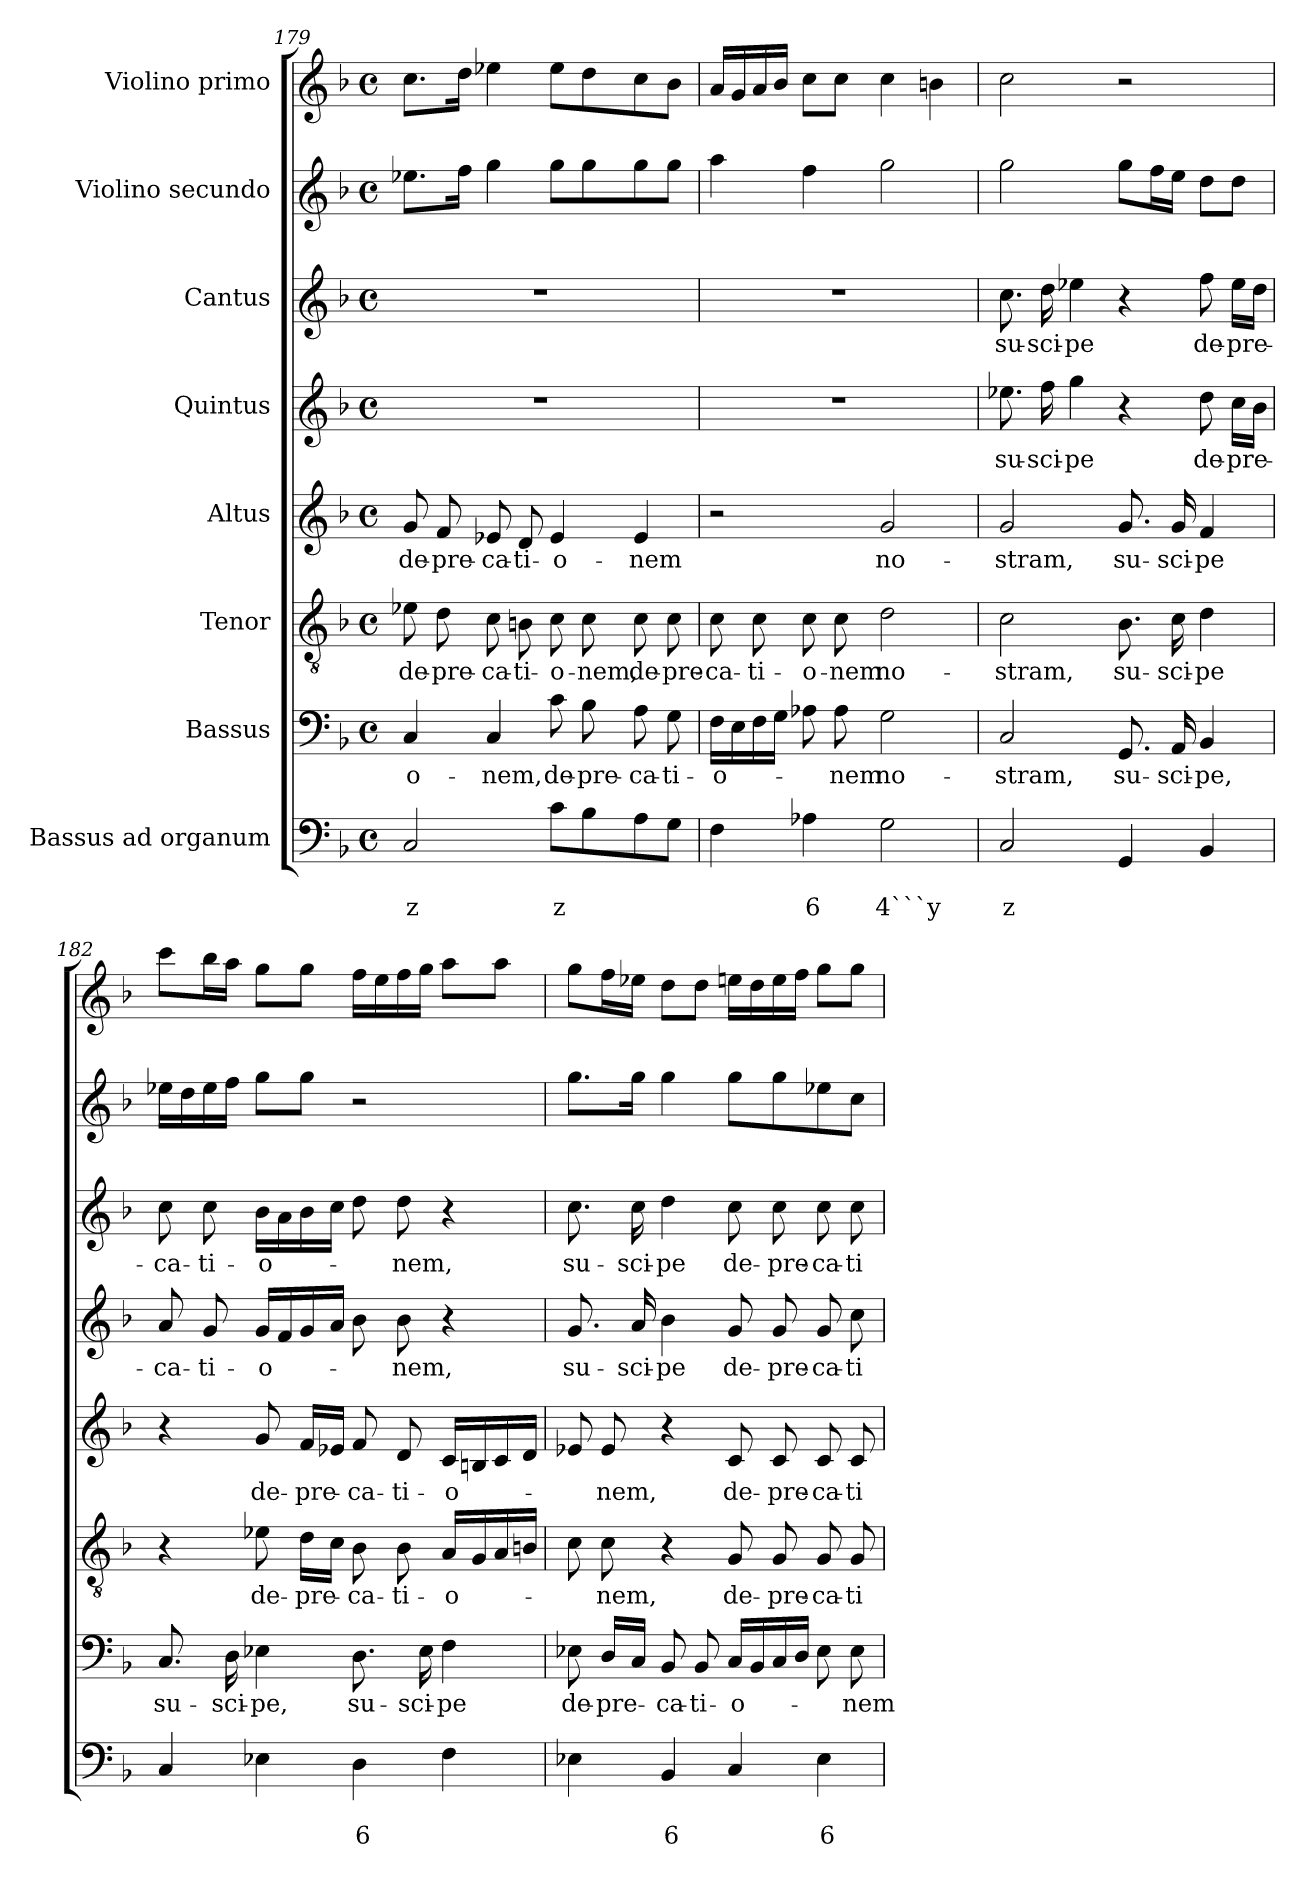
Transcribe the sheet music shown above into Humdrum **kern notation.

**kern	**text	**text	**kern	**text	**kern	**text	**kern	**text	**kern	**text	**kern	**text	**kern	**kern
*part8	*part8	*part8	*part7	*part7	*part6	*part6	*part5	*part5	*part4	*part4	*part3	*part3	*part2	*part1
*staff8	*staff8	*staff8	*staff7	*staff7	*staff6	*staff6	*staff5	*staff5	*staff4	*staff4	*staff3	*staff3	*staff2	*staff1
*I"Bassus ad  organum	*	*	*I"Bassus	*	*I"Tenor	*	*I"Altus	*	*I"Quintus	*	*I"Cantus	*	*I"Violino secundo	*I"Violino primo
!!LO:LB:g=z
*clefF4	*	*	*clefF4	*	*clefGv2	*	*clefG2	*	*clefG2	*	*clefG2	*	*clefG2	*clefG2
*k[b-]	*	*	*k[b-]	*	*k[b-]	*	*k[b-]	*	*k[b-]	*	*k[b-]	*	*k[b-]	*k[b-]
*F:	*	*	*F:	*	*F:	*	*F:	*	*F:	*	*F:	*	*F:	*F:
*M4/4	*	*	*M4/4	*	*M4/4	*	*M4/4	*	*M4/4	*	*M4/4	*	*M4/4	*M4/4
*met(c)	*	*	*met(c)	*	*met(c)	*	*met(c)	*	*met(c)	*	*met(c)	*	*met(c)	*met(c)
=179	=179	=179	=179	=179	=179	=179	=179	=179	=179	=179	=179	=179	=179	=179
!	!	!LO:LY:b	!	!LO:LY:b	!	!LO:LY:b	!	!LO:LY:b	!	!	!	!	!	!
2C/	.	z	4C/	-o-	8e-X\	de-	8g/	de-	1r	.	1r	.	8.ee-X\L	8.cc\L
!	!	!	!	!	!	!LO:LY:b	!	!LO:LY:b	!	!	!	!	!	!
.	.	.	.	.	8d\	-pre-	8f/	-pre-	.	.	.	.	.	.
.	.	.	.	.	.	.	.	.	.	.	.	.	16ff\Jk	16dd\Jk
!	!	!	!	!LO:LY:b	!	!LO:LY:b	!	!LO:LY:b	!	!	!	!	!	!
.	.	.	4C/	-nem,	8c\	-ca-	8e-X/	-ca-	.	.	.	.	4gg\	4ee-X\
!	!	!	!	!	!	!LO:LY:b	!	!LO:LY:b	!	!	!	!	!	!
.	.	.	.	.	8Bn\	-ti-	8d/	-ti-	.	.	.	.	.	.
!	!	!LO:LY:b	!	!LO:LY:b	!	!LO:LY:b	!	!LO:LY:b	!	!	!	!	!	!
8c\L	.	z	8c\	de-	8c\	-o-	4e-/	-o-	.	.	.	.	8gg\L	8ee-\L
!	!	!	!	!LO:LY:b	!	!LO:LY:b	!	!	!	!	!	!	!	!
8B-\	.	.	8B-\	-pre-	8c\	-nem,	.	.	.	.	.	.	8gg\	8dd\
!	!	!	!	!LO:LY:b	!	!LO:LY:b	!	!LO:LY:b	!	!	!	!	!	!
8A\	.	.	8A\	-ca-	8c\	de-	4e-/	-nem	.	.	.	.	8gg\	8cc\
!	!	!	!	!LO:LY:b	!	!LO:LY:b	!	!	!	!	!	!	!	!
8G\J	.	.	8G\	-ti-	8c\	-pre-	.	.	.	.	.	.	8gg\J	8b-\J
=180	=180	=180	=180	=180	=180	=180	=180	=180	=180	=180	=180	=180	=180	=180
!	!	!	!	!LO:LY:b	!	!LO:LY:b	!	!	!	!	!	!	!	!
4F\	.	.	16F\LL	-o-	8c\	-ca-	2r	.	1r	.	1r	.	4aa\	16a/LL
.	.	.	16E\	.	.	.	.	.	.	.	.	.	.	16g/
!	!	!	!	!	!	!LO:LY:b	!	!	!	!	!	!	!	!
.	.	.	16F\	.	8c\	-ti-	.	.	.	.	.	.	.	16a/
.	.	.	16G\JJ	.	.	.	.	.	.	.	.	.	.	16b-/JJ
!	!	!LO:LY:b	!	!	!	!LO:LY:b	!	!	!	!	!	!	!	!
4A-X\	.	6	8A-X\	.	8c\	-o-	.	.	.	.	.	.	4ff\	8cc\L
!	!	!	!	!LO:LY:b	!	!LO:LY:b	!	!	!	!	!	!	!	!
.	.	.	8A-\	-nem	8c\	-nem	.	.	.	.	.	.	.	8cc\J
!	!	!LO:LY:b	!	!LO:LY:b	!	!LO:LY:b	!	!LO:LY:b	!	!	!	!	!	!
2G\	.	4```y	2G\	no-	2d\	no-	2g/	no-	.	.	.	.	2gg\	4cc\
.	.	.	.	.	.	.	.	.	.	.	.	.	.	4bn\
=181	=181	=181	=181	=181	=181	=181	=181	=181	=181	=181	=181	=181	=181	=181
!	!	!LO:LY:b	!	!LO:LY:b	!	!LO:LY:b	!	!LO:LY:b	!	!LO:LY:b	!	!LO:LY:b	!	!
2C/	.	z	2C/	-stram,	2c\	-stram,	2g/	-stram,	8.ee-X\	su-	8.cc\	su-	2gg\	2cc\
!	!	!	!	!	!	!	!	!	!	!LO:LY:b	!	!LO:LY:b	!	!
.	.	.	.	.	.	.	.	.	16ff\	-sci-	16dd\	-sci-	.	.
!	!	!	!	!	!	!	!	!	!	!LO:LY:b	!	!LO:LY:b	!	!
.	.	.	.	.	.	.	.	.	4gg\	-pe	4ee-X\	-pe	.	.
!	!	!	!	!LO:LY:b	!	!LO:LY:b	!	!LO:LY:b	!	!	!	!	!	!
4GG/	.	.	8.GG/	su-	8.B-\	su-	8.g/	su-	4r	.	4r	.	8gg\L	2r
.	.	.	.	.	.	.	.	.	.	.	.	.	16ff\L	.
!	!	!	!	!LO:LY:b	!	!LO:LY:b	!	!LO:LY:b	!	!	!	!	!	!
.	.	.	16AA/	-sci-	16c\	-sci-	16g/	-sci-	.	.	.	.	16ee\JJ	.
!	!	!	!	!LO:LY:b	!	!LO:LY:b	!	!LO:LY:b	!	!LO:LY:b	!	!LO:LY:b	!	!
4BB-/	.	.	4BB-/	-pe,	4d\	-pe	4f/	-pe	8dd\	de-	8ff\	de-	8dd\L	.
!	!	!	!	!	!	!	!	!	!	!LO:LY:b	!	!LO:LY:b	!	!
.	.	.	.	.	.	.	.	.	16cc\LL	-pre-	16ee-\LL	-pre-	8dd\J	.
.	.	.	.	.	.	.	.	.	16b-\JJ	.	16dd\JJ	.	.	.
=182	=182	=182	=182	=182	=182	=182	=182	=182	=182	=182	=182	=182	=182	=182
!	!	!	!	!LO:LY:b	!	!	!	!	!	!LO:LY:b	!	!LO:LY:b	!	!
4C/	.	.	8.C/	su-	4r	.	4r	.	8a/	-ca-	8cc\	-ca-	16ee-X\LL	8ccc\L
.	.	.	.	.	.	.	.	.	.	.	.	.	16dd\	.
!	!	!	!	!	!	!	!	!	!	!LO:LY:b	!	!LO:LY:b	!	!
.	.	.	.	.	.	.	.	.	8g/	-ti-	8cc\	-ti-	16ee-\	16bb-\L
!	!	!	!	!LO:LY:b	!	!	!	!	!	!	!	!	!	!
.	.	.	16D\	-sci-	.	.	.	.	.	.	.	.	16ff\JJ	16aa\JJ
!	!	!	!	!LO:LY:b	!	!LO:LY:b	!	!LO:LY:b	!	!LO:LY:b	!	!LO:LY:b	!	!
4E-X\	.	.	4E-X\	-pe,	8e-X\	de-	8g/	de-	16g/LL	-o-	16b-\LL	-o-	8gg\L	8gg\L
.	.	.	.	.	.	.	.	.	16f/	.	16a\	.	.	.
!	!	!	!	!	!	!LO:LY:b	!	!LO:LY:b	!	!	!	!	!	!
.	.	.	.	.	16d\LL	-pre-	16f/LL	-pre-	16g/	.	16b-\	.	8gg\J	8gg\J
.	.	.	.	.	16c\JJ	.	16e-X/JJ	.	16a/JJ	.	16cc\JJ	.	.	.
!	!	!LO:LY:b	!	!LO:LY:b	!	!LO:LY:b	!	!LO:LY:b	!	!	!	!	!	!
4D\	.	6	8.D\	su-	8B-\	-ca-	8f/	-ca-	8b-\	.	8dd\	.	2r	16ff\LL
.	.	.	.	.	.	.	.	.	.	.	.	.	.	16ee\
!	!	!	!	!	!	!LO:LY:b	!	!LO:LY:b	!	!LO:LY:b	!	!LO:LY:b	!	!
.	.	.	.	.	8B-\	-ti-	8d/	-ti-	8b-\	-nem,	8dd\	-nem,	.	16ff\
!	!	!	!	!LO:LY:b	!	!	!	!	!	!	!	!	!	!
.	.	.	16E-\	-sci-	.	.	.	.	.	.	.	.	.	16gg\JJ
!	!	!	!	!LO:LY:b	!	!LO:LY:b	!	!LO:LY:b	!	!	!	!	!	!
4F\	.	.	4F\	-pe	16A/LL	-o-	16c/LL	-o-	4r	.	4r	.	.	8aa\L
.	.	.	.	.	16G/	.	16Bn/	.	.	.	.	.	.	.
.	.	.	.	.	16A/	.	16c/	.	.	.	.	.	.	8aa\J
.	.	.	.	.	16Bn/JJ	.	16d/JJ	.	.	.	.	.	.	.
!!LO:PB:g=z
=183	=183	=183	=183	=183	=183	=183	=183	=183	=183	=183	=183	=183	=183	=183
!	!	!	!	!LO:LY:b	!	!	!	!	!	!LO:LY:b	!	!LO:LY:b	!	!
4E-X\	.	.	8E-X\	de-	8c\	.	8e-X/	.	8.g/	su-	8.cc\	su-	8.gg\L	8gg\L
!	!	!	!	!LO:LY:b	!	!LO:LY:b	!	!LO:LY:b	!	!	!	!	!	!
.	.	.	16D/LL	-pre-	8c\	-nem,	8e-/	-nem,	.	.	.	.	.	16ff\L
!	!	!	!	!	!	!	!	!	!	!LO:LY:b	!	!LO:LY:b	!	!
.	.	.	16C/JJ	.	.	.	.	.	16a/	-sci-	16cc\	-sci-	16gg\Jk	16ee-X\JJ
!	!	!LO:LY:b	!	!LO:LY:b	!	!	!	!	!	!LO:LY:b	!	!LO:LY:b	!	!
4BB-/	.	6	8BB-/	-ca-	4r	.	4r	.	4b-\	-pe	4dd\	-pe	4gg\	8dd\L
!	!	!	!	!LO:LY:b	!	!	!	!	!	!	!	!	!	!
.	.	.	8BB-/	-ti-	.	.	.	.	.	.	.	.	.	8dd\J
!	!	!	!	!LO:LY:b	!	!LO:LY:b	!	!LO:LY:b	!	!LO:LY:b	!	!LO:LY:b	!	!
4C/	.	.	16C/LL	-o-	8G/	de-	8c/	de-	8g/	de-	8cc\	de-	8gg\L	16een\LL
.	.	.	16BB-/	.	.	.	.	.	.	.	.	.	.	16dd\
!	!	!	!	!	!	!LO:LY:b	!	!LO:LY:b	!	!LO:LY:b	!	!LO:LY:b	!	!
.	.	.	16C/	.	8G/	-pre-	8c/	-pre-	8g/	-pre-	8cc\	-pre-	8gg\	16ee\
.	.	.	16D/JJ	.	.	.	.	.	.	.	.	.	.	16ff\JJ
!	!	!LO:LY:b	!	!	!	!LO:LY:b	!	!LO:LY:b	!	!LO:LY:b	!	!LO:LY:b	!	!
4E-\	.	6	8E-\	.	8G/	-ca-	8c/	-ca-	8g/	-ca-	8cc\	-ca-	8ee-X\	8gg\L
!	!	!	!	!LO:LY:b	!	!LO:LY:b	!	!LO:LY:b	!	!LO:LY:b	!	!LO:LY:b	!	!
.	.	.	8E-\	-nem	8G/	-ti-	8c/	-ti-	8cc\	-ti-	8cc\	-ti-	8cc\J	8gg\J
=	=	=	=	=	=	=	=	=	=	=	=	=	=	=
*-	*-	*-	*-	*-	*-	*-	*-	*-	*-	*-	*-	*-	*-	*-
